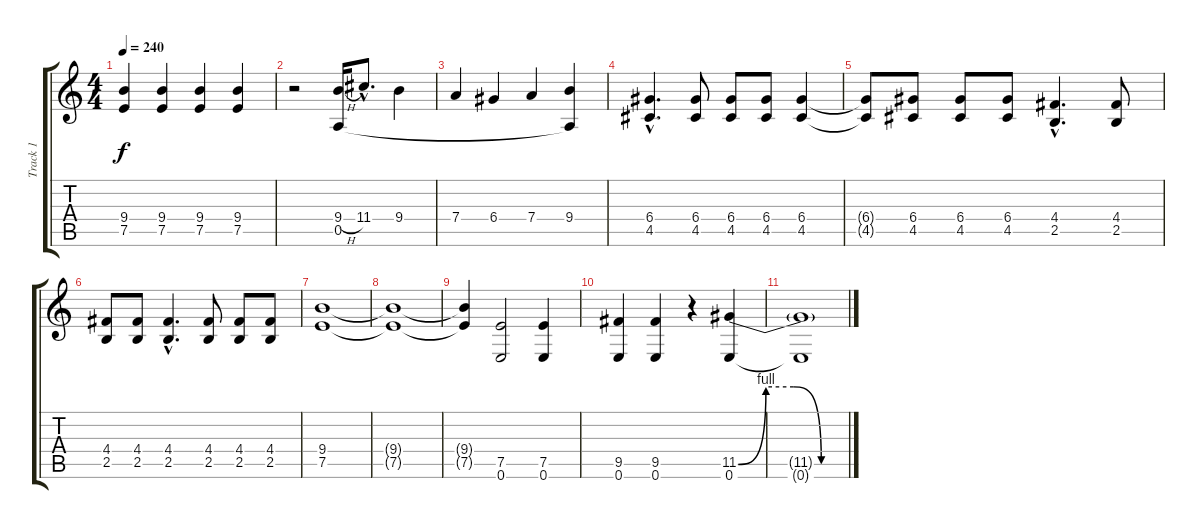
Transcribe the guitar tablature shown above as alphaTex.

\track ("Track 1" "Track 1") {instrument distortionguitar}
\staff {score tabs}
\tuning (E4 B3 G3 D3 A2 E2) {hide}
\ts (4 4)
\tempo 240
\clef g2
\ks c
(9.4 7.5).4{dy f} (9.4 7.5).4 (9.4 7.5).4 (9.4 7.5).4 |
r.2 (9.4{h} 0.5).16 11.4{hac}.8{d} 9.4.4 |
7.4.4 6.4.4 7.4.4 (9.4 0.5{t}).4 |
(6.4{hac} 4.5{hac}).4{d} (6.4 4.5).8 (6.4 4.5).8 (6.4 4.5).8 (6.4 4.5).4 |
(6.4{t} 4.5{t}).8 (6.4 4.5).8 (6.4 4.5).8 (6.4 4.5).8 (4.4{hac} 2.5{hac}).4{d} (4.4 2.5).8 |
(4.4 2.5).8 (4.4 2.5).8 (4.4{hac} 2.5{hac}).4{d} (4.4 2.5).8 (4.4 2.5).8 (4.4 2.5).8 |
(9.4 7.5).1 |
(9.4{t} 7.5{t}).1 |
(9.4{t} 7.5{t}).4 (7.5 0.6).2 (7.5 0.6).4 |
(9.5 0.6).4 (9.5 0.6).4 r.4 (11.5{be (custom 0 0 15 4 30 4 45 0 60 0)} 0.6).4 |
(11.5{t} 0.6{t}).1
